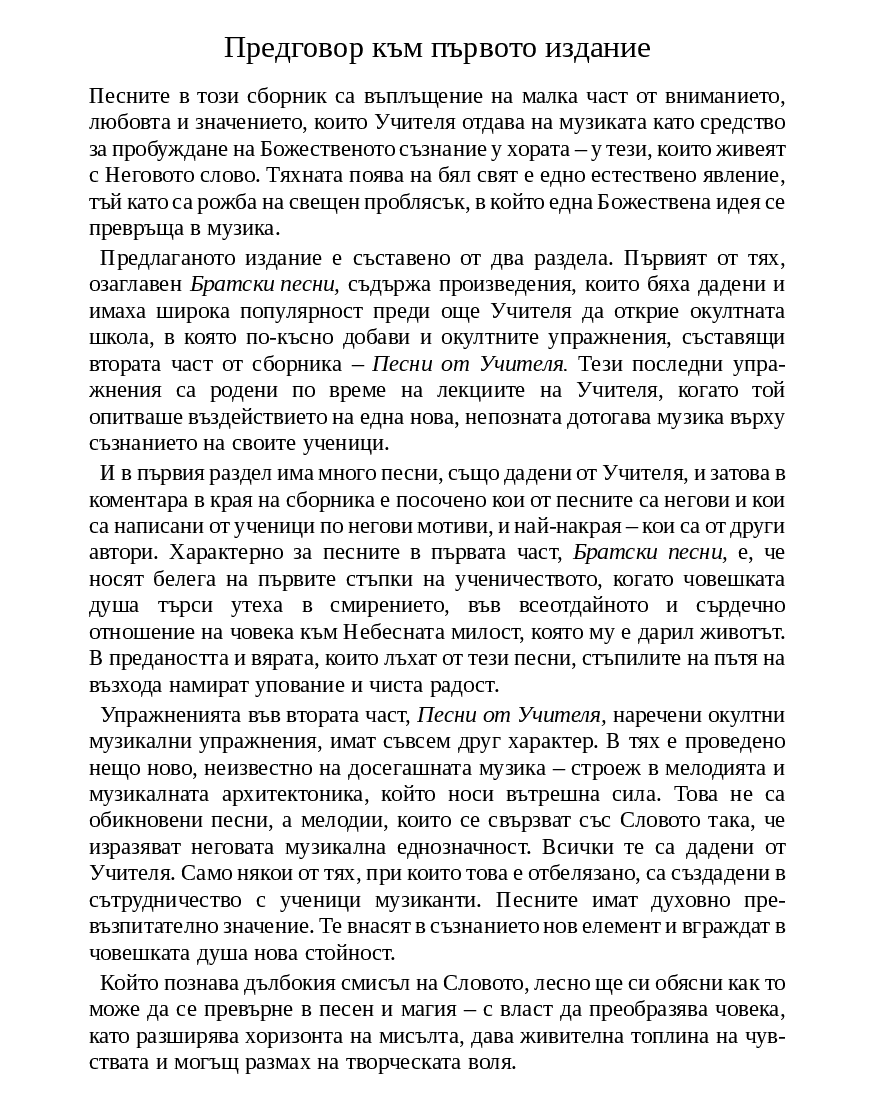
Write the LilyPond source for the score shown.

\version "2.24.4"

% include paper part and global functions
\include "include/globals.ily"

\bookpart {
  \paper {
    print-all-headers = ##t
    print-page-number = ##f
    print-first-page-number = ##f
    page-number-type = #'roman-upper


    % put page numbers on the bottom
    oddHeaderMarkup = \markup {

      \fill-line {
        """"
        \if \should-print-page-number  \abs-fontsize #9 {
          \fromproperty #'page:page-number-string

        }
      }
    }
    evenHeaderMarkup = \markup {

      \fill-line {
        \if \should-print-page-number \abs-fontsize #9 {
          \fromproperty #'page:page-number-string
          ""
        }
      }
    }

    oddFooterMarkup = \markup ""

    evenFooterMarkup = ""
    left-margin = 1.5\cm
    right-margin = 1.5\cm
    top-margin = 1\cm
    bottom-margin = 1.2\cm
    ragged-bottom = ##t % do not spread the staves to fill the whole vertical space
    top-markup-spacing.basic-distance = 8\mm
    top-system-spacing.basic-distance = 10\mm

    % change distance between staves
    system-system-spacing =
    #'((basic-distance . 16)
       (minimum-distance . 6)
       (padding . 1)
       (stretchability . 12))
  }

  \tocItem \markup "Предговор към първото издание"
  \markup \abs-fontsize #15  { \fill-line {"Предговор към първото издание"} }

  \markup \abs-fontsize #11 {
    \vspace #1.5 \override #'(baseline-skip . 3.4)
    \justify {

      Песните в този сборник са въплъщение на малка част от вниманието, любовта и значението, които Учителя отдава на музиката като средство за пробуждане на Божественото съзнание у хората – у тези, които живеят с Неговото слово. Тяхната поява на
      бял свят е едно естествено явление, тъй като са рожба на свещен проблясък, в който една Божествена идея се превръща в музика.

    }
  }
  \markup \abs-fontsize #11 {
    \vspace #0.9 \override #'(baseline-skip . 3.4)
    \justify {
      \hspace #1.5

      Предлаганото издание е съставено от два раздела. Първият от тях, озаглавен \italic"Братски песни," съдържа произведения,
      които бяха дадени и имаха широка популярност преди още Учителя да открие
      окултната школа, в която по-късно добави и окултните упражнения,
      съставящи втората част от сборника – \italic"Песни" \italic"от" \italic"Учителя." Тези последни упра- жнения са родени по време на лекциите на Учителя,
      когато той опитваше въздействието на една нова, непозната
      дотогава музика върху съзнанието на своите ученици.
    }
  }

  \markup \abs-fontsize #11 {
    \vspace #0.9 \override #'(baseline-skip . 3.4)
    \justify {
      \hspace #1.5
      И в първия раздел има много песни, също дадени от Учителя,
      и затова в коментара в края на сборника е посочено кои от песните
      са негови и кои са написани от ученици по негови мотиви, и най-накрая – кои са от други автори. Характерно за песните в първата
      част, \italic"Братски" \italic"песни," е, че носят белега на първите стъпки на
      ученичеството, когато човешката душа търси утеха в смирението,
      във всеотдайното и сърдечно отношение на човека към Небесната
      милост, която му е дарил животът. В предаността и вярата, които
      лъхат от тези песни, стъпилите на пътя на възхода намират
      упование и чиста радост.
    }
  }
  \markup \abs-fontsize #11 {
    \vspace #0.9 \override #'(baseline-skip . 3.4)
    \justify {
      \hspace #1.5

      Упражненията във втората част, \italic"Песни" \italic"от" \italic"Учителя," наречени
      окултни музикални упражнения, имат съвсем друг характер. В
      тях е проведено нещо ново, неизвестно на досегашната музика
      – строеж в мелодията и музикалната архитектоника, който носи
      вътрешна сила. Това не са обикновени песни, а мелодии, които
      се свързват със Словото така, че изразяват неговата музикална
      еднозначност. Всички те са дадени от Учителя. Само някои от
      тях, при които това е отбелязано, са създадени в сътрудничество
      с ученици музиканти. Песните имат духовно пре- възпитателно
      значение. Те внасят в съзнанието нов елемент и вграждат в
      човешката душа нова стойност.
    }
  }
  \markup \abs-fontsize #11 {
    \vspace #0.9 \override #'(baseline-skip . 3.4)
    \justify {
      \hspace #1.5


      Който познава дълбокия смисъл на Словото, лесно ще си обясни
      как то може да се превърне в песен и магия – с власт да преобразява човека, като разширява хоризонта на мисълта, дава живителна топлина на чув- ствата и могъщ размах на творческата воля.

    }
  }







} % bookpart



% Più mosso
% „Weiße Bruderschaft“